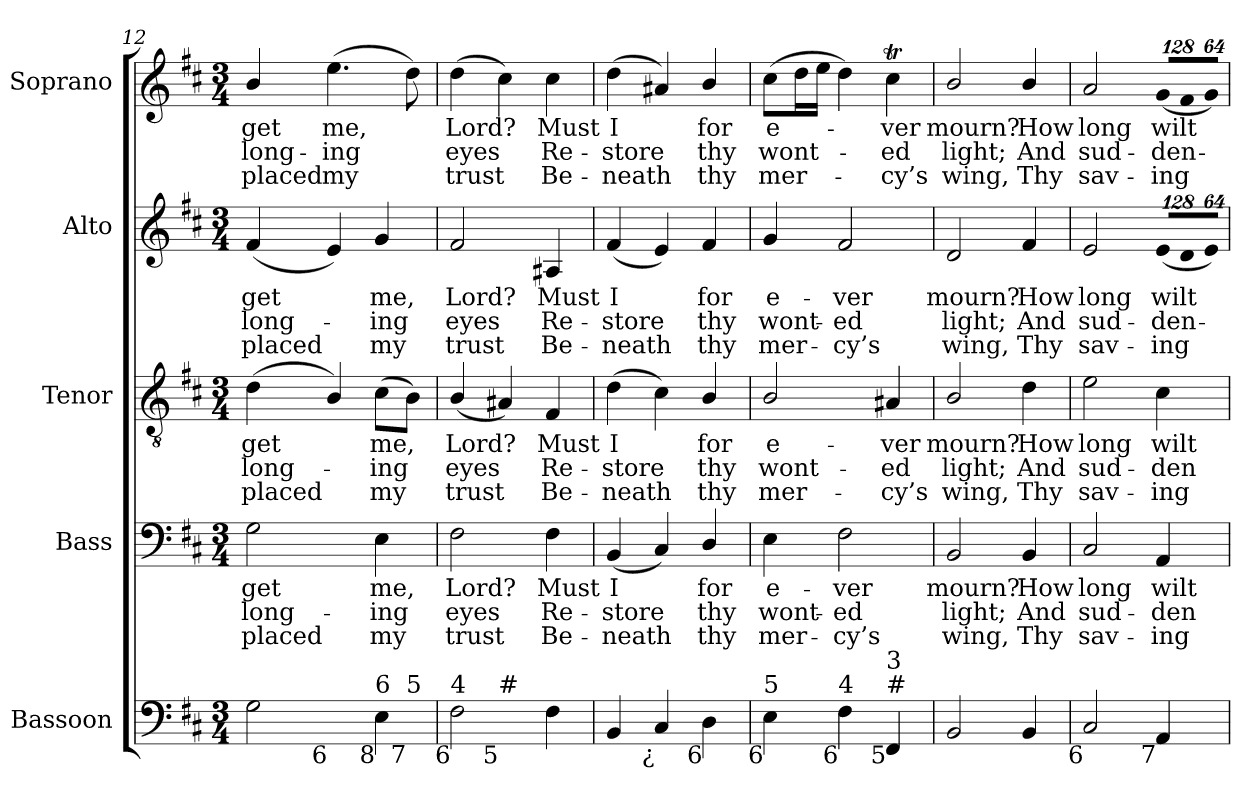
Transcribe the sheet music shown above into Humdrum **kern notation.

**kern	**kern	**text	**text	**text	**kern	**text	**text	**text	**kern	**text	**text	**text	**kern	**text	**text	**text
*part5	*part4	*part4	*part4	*part4	*part3	*part3	*part3	*part3	*part2	*part2	*part2	*part2	*part1	*part1	*part1	*part1
*staff5	*staff4	*staff4	*staff4	*staff4	*staff3	*staff3	*staff3	*staff3	*staff2	*staff2	*staff2	*staff2	*staff1	*staff1	*staff1	*staff1
*I"Bassoon	*I"Bass	*	*	*	*I"Tenor	*	*	*	*I"Alto	*	*	*	*I"Soprano	*	*	*
*I'Bsn.	*I'B.	*	*	*	*I'T.	*	*	*	*I'A.	*	*	*	*I'S.	*	*	*
*clefF4	*clefF4	*	*	*	*clefGv2	*	*	*	*clefG2	*	*	*	*clefG2	*	*	*
*	*	*	*	*	*ITrd7c12	*	*	*	*	*	*	*	*	*	*	*
*k[f#c#]	*k[f#c#]	*	*	*	*k[f#c#]	*	*	*	*k[f#c#]	*	*	*	*k[f#c#]	*	*	*
*b:	*b:	*	*	*	*b:	*	*	*	*b:	*	*	*	*b:	*	*	*
*M3/4	*M3/4	*	*	*	*M3/4	*	*	*	*M3/4	*	*	*	*M3/4	*	*	*
=12	=12	=12	=12	=12	=12	=12	=12	=12	=12	=12	=12	=12	=12	=12	=12	=12
!	!	!LO:LY:b:color=#000000	!LO:LY:b:color=#000000	!LO:LY:b:color=#000000	!	!	!	!	!	!	!	!	!	!	!	!
!	!	!	!	!	!	!LO:LY:b:color=#000000	!LO:LY:b:color=#000000	!LO:LY:b:color=#000000	!	!	!	!	!	!	!	!
!	!	!	!	!	!	!	!	!	!	!LO:LY:b:color=#000000	!LO:LY:b:color=#000000	!LO:LY:b:color=#000000	!	!	!	!
!LO:TX:b:rj:t=7	!	!	!	!	!	!	!	!	!	!	!	!	!	!	!	!
!	!	!	!	!	!	!	!	!	!	!	!	!	!	!LO:LY:b:color=#000000	!LO:LY:b:color=#000000	!LO:LY:b:color=#000000
*^	*	*	*	*	*	*	*	*	*	*	*	*	*	*	*	*
*	*^	*	*	*	*	*	*	*	*	*	*	*	*	*	*	*	*
2Gi\	4ryy	2ryy	2Gi\	-get	long-	placed	(4Di\	-get	long-	placed	(4f#i/	-get	long-	placed	4bi/	-get	long-	placed
!	!LO:TX:b:rj:t=6	!	!	!	!	!	!	!	!	!	!	!	!	!	!	!	!	!
!	!	!	!	!	!	!	!	!	!	!	!	!	!	!	!	!LO:LY:b:color=#000000	!LO:LY:b:color=#000000	!LO:LY:b:color=#000000
.	2ryy	.	.	.	.	.	4BBi/)	.	.	.	4ei/)	.	.	.	(4.eei\	me,	-ing	my
!	!	!	!	!LO:LY:b:color=#000000	!LO:LY:b:color=#000000	!LO:LY:b:color=#000000	!	!	!	!	!	!	!	!	!	!	!	!
!	!	!	!	!	!	!	!	!LO:LY:b:color=#000000	!LO:LY:b:color=#000000	!LO:LY:b:color=#000000	!	!	!	!	!	!	!	!
!LO:TX:b:rj:t=8	!	!	!	!	!	!	!	!	!	!	!	!	!	!	!	!	!	!
!LO:TX:t=6	!	!	!	!	!	!	!	!	!	!	!	!	!	!	!	!	!	!
!	!	!	!	!	!	!	!	!	!	!	!	!LO:LY:b:color=#000000	!LO:LY:b:color=#000000	!LO:LY:b:color=#000000	!	!	!	!
4Ei\	.	8ryy	4Ei\	me,	-ing	my	(8C#i\L	me,	-ing	my	4gi/	me,	-ing	my	.	.	.	.
!	!	!LO:TX:b:rj:t=7	!	!	!	!	!	!	!	!	!	!	!	!	!	!	!	!
!	!	!LO:TX:t=5	!	!	!	!	!	!	!	!	!	!	!	!	!	!	!	!
.	.	8ryy	.	.	.	.	8BBi\J)	.	.	.	.	.	.	.	8ddi\)	.	.	.
*v	*v	*v	*	*	*	*	*	*	*	*	*	*	*	*	*	*	*	*
=13	=13	=13	=13	=13	=13	=13	=13	=13	=13	=13	=13	=13	=13	=13	=13	=13
*^	*	*	*	*	*	*	*	*	*	*	*	*	*	*	*	*
*	*^	*	*	*	*	*	*	*	*	*	*	*	*	*	*	*	*
!	!	!	!	!LO:LY:b:color=#000000	!LO:LY:b:color=#000000	!LO:LY:b:color=#000000	!	!	!	!	!	!	!	!	!	!	!	!
*v	*v	*v	*	*	*	*	*	*	*	*	*	*	*	*	*	*	*	*
*^	*	*	*	*	*	*	*	*	*	*	*	*	*	*	*	*
*	*^	*	*	*	*	*	*	*	*	*	*	*	*	*	*	*	*
!	!	!	!	!	!	!	!	!LO:LY:b:color=#000000	!LO:LY:b:color=#000000	!LO:LY:b:color=#000000	!	!	!	!	!	!	!	!
*v	*v	*v	*	*	*	*	*	*	*	*	*	*	*	*	*	*	*	*
*^	*	*	*	*	*	*	*	*	*	*	*	*	*	*	*	*
*	*^	*	*	*	*	*	*	*	*	*	*	*	*	*	*	*	*
!	!	!	!	!	!	!	!	!	!	!	!	!LO:LY:b:color=#000000	!LO:LY:b:color=#000000	!LO:LY:b:color=#000000	!	!	!	!
*v	*v	*v	*	*	*	*	*	*	*	*	*	*	*	*	*	*	*	*
*^	*	*	*	*	*	*	*	*	*	*	*	*	*	*	*	*
*	*^	*	*	*	*	*	*	*	*	*	*	*	*	*	*	*	*
!LO:TX:b:rj:t=6	!	!	!	!	!	!	!	!	!	!	!	!	!	!	!	!	!	!
!LO:TX:t=4	!	!	!	!	!	!	!	!	!	!	!	!	!	!	!	!	!	!
!	!	!	!	!	!	!	!	!	!	!	!	!	!	!	!	!LO:LY:b:color=#000000	!LO:LY:b:color=#000000	!LO:LY:b:color=#000000
*	*v	*v	*	*	*	*	*	*	*	*	*	*	*	*	*	*	*	*
2F#i\	4ryy	2F#i\	Lord?	eyes	trust	(4BBi/	Lord?	eyes	trust	2f#i/	Lord?	eyes	trust	(4ddi\	Lord?	eyes	trust
!	!LO:TX:b:rj:t=5	!	!	!	!	!	!	!	!	!	!	!	!	!	!	!	!
!	!LO:TX:t=#	!	!	!	!	!	!	!	!	!	!	!	!	!	!	!	!
.	2ryy	.	.	.	.	4AA#Xi/)	.	.	.	.	.	.	.	4cc#i\)	.	.	.
!	!	!	!LO:LY:b:color=#000000	!LO:LY:b:color=#000000	!LO:LY:b:color=#000000	!	!	!	!	!	!	!	!	!	!	!	!
!	!	!	!	!	!	!	!LO:LY:b:color=#000000	!LO:LY:b:color=#000000	!LO:LY:b:color=#000000	!	!	!	!	!	!	!	!
!	!	!	!	!	!	!	!	!	!	!	!LO:LY:b:color=#000000	!LO:LY:b:color=#000000	!LO:LY:b:color=#000000	!	!	!	!
!	!	!	!	!	!	!	!	!	!	!	!	!	!	!	!LO:LY:b:color=#000000	!LO:LY:b:color=#000000	!LO:LY:b:color=#000000
4F#i\	.	4F#i\	Must	Re-	Be-	4FF#i/	Must	Re-	Be-	4A#Xi/	Must	Re-	Be-	4cc#i\	Must	Re-	Be-
*v	*v	*	*	*	*	*	*	*	*	*	*	*	*	*	*	*	*
=14	=14	=14	=14	=14	=14	=14	=14	=14	=14	=14	=14	=14	=14	=14	=14	=14
*^	*	*	*	*	*	*	*	*	*	*	*	*	*	*	*	*
!	!	!	!LO:LY:b:color=#000000	!LO:LY:b:color=#000000	!LO:LY:b:color=#000000	!	!	!	!	!	!	!	!	!	!	!	!
*v	*v	*	*	*	*	*	*	*	*	*	*	*	*	*	*	*	*
*^	*	*	*	*	*	*	*	*	*	*	*	*	*	*	*	*
!	!	!	!	!	!	!	!LO:LY:b:color=#000000	!LO:LY:b:color=#000000	!LO:LY:b:color=#000000	!	!	!	!	!	!	!	!
*v	*v	*	*	*	*	*	*	*	*	*	*	*	*	*	*	*	*
*^	*	*	*	*	*	*	*	*	*	*	*	*	*	*	*	*
!	!	!	!	!	!	!	!	!	!	!	!LO:LY:b:color=#000000	!LO:LY:b:color=#000000	!LO:LY:b:color=#000000	!	!	!	!
*v	*v	*	*	*	*	*	*	*	*	*	*	*	*	*	*	*	*
*^	*	*	*	*	*	*	*	*	*	*	*	*	*	*	*	*
!	!	!	!	!	!	!	!	!	!	!	!	!	!	!	!LO:LY:b:color=#000000	!LO:LY:b:color=#000000	!LO:LY:b:color=#000000
*v	*v	*	*	*	*	*	*	*	*	*	*	*	*	*	*	*	*
4BBi/	(4BBi/	I	-store	-neath	(4Di\	I	-store	-neath	(4f#i/	I	-store	-neath	(4ddi\	I	-store	-neath
!LO:TX:b:rj:t=¿	!	!	!	!	!	!	!	!	!	!	!	!	!	!	!	!
4C#i/	4C#i/)	.	.	.	4C#i\)	.	.	.	4ei/)	.	.	.	4a#Xi/)	.	.	.
!	!	!LO:LY:b:color=#000000	!LO:LY:b:color=#000000	!LO:LY:b:color=#000000	!	!	!	!	!	!	!	!	!	!	!	!
!	!	!	!	!	!	!LO:LY:b:color=#000000	!LO:LY:b:color=#000000	!LO:LY:b:color=#000000	!	!	!	!	!	!	!	!
!	!	!	!	!	!	!	!	!	!	!LO:LY:b:color=#000000	!LO:LY:b:color=#000000	!LO:LY:b:color=#000000	!	!	!	!
!LO:TX:b:rj:t=6	!	!	!	!	!	!	!	!	!	!	!	!	!	!	!	!
!	!	!	!	!	!	!	!	!	!	!	!	!	!	!LO:LY:b:color=#000000	!LO:LY:b:color=#000000	!LO:LY:b:color=#000000
4Di\	4Di/	for	thy	thy	4BBi/	for	thy	thy	4f#i/	for	thy	thy	4bi/	for	thy	thy
=15	=15	=15	=15	=15	=15	=15	=15	=15	=15	=15	=15	=15	=15	=15	=15	=15
!	!	!LO:LY:b:color=#000000	!LO:LY:b:color=#000000	!LO:LY:b:color=#000000	!	!	!	!	!	!	!	!	!	!	!	!
!	!	!	!	!	!	!LO:LY:b:color=#000000	!LO:LY:b:color=#000000	!LO:LY:b:color=#000000	!	!	!	!	!	!	!	!
!	!	!	!	!	!	!	!	!	!	!LO:LY:b:color=#000000	!LO:LY:b:color=#000000	!LO:LY:b:color=#000000	!	!	!	!
!LO:TX:b:rj:t=6	!	!	!	!	!	!	!	!	!	!	!	!	!	!	!	!
!LO:TX:t=5	!	!	!	!	!	!	!	!	!	!	!	!	!	!	!	!
!	!	!	!	!	!	!	!	!	!	!	!	!	!	!LO:LY:b:color=#000000	!LO:LY:b:color=#000000	!LO:LY:b:color=#000000
4Ei\	4Ei\	e-	wont-	mer-	2BBi/	e-	wont-	mer-	4gi/	e-	wont-	mer-	(8cc#i\L	e-	wont-	mer-
.	.	.	.	.	.	.	.	.	.	.	.	.	16ddi\L	.	.	.
.	.	.	.	.	.	.	.	.	.	.	.	.	16eei\JJ	.	.	.
!	!	!LO:LY:b:color=#000000	!LO:LY:b:color=#000000	!LO:LY:b:color=#000000	!	!	!	!	!	!	!	!	!	!	!	!
!LO:TX:b:rj:t=6	!	!	!	!	!	!	!	!	!	!	!	!	!	!	!	!
!LO:TX:t=4	!	!	!	!	!	!	!	!	!	!	!	!	!	!	!	!
!	!	!	!	!	!	!	!	!	!	!LO:LY:b:color=#000000	!LO:LY:b:color=#000000	!LO:LY:b:color=#000000	!	!	!	!
4F#i\	2F#i\	-ver	-ed	-cy’s	.	.	.	.	2f#i/	-ver	-ed	-cy’s	4ddi\)	.	.	.
!	!	!	!	!	!	!LO:LY:b:color=#000000	!LO:LY:b:color=#000000	!LO:LY:b:color=#000000	!	!	!	!	!	!	!	!
!LO:TX:b:rj:t=5	!	!	!	!	!	!	!	!	!	!	!	!	!	!	!	!
!LO:TX:t=#	!	!	!	!	!	!	!	!	!	!	!	!	!	!	!	!
!LO:TX:t=3	!	!	!	!	!	!	!	!	!	!	!	!	!	!	!	!
!	!	!	!	!	!	!	!	!	!	!	!	!	!	!LO:LY:b:color=#000000	!LO:LY:b:color=#000000	!LO:LY:b:color=#000000
4FF#i/	.	.	.	.	4AA#Xi/	-ver	-ed	-cy’s	.	.	.	.	4cc#ti\	-ver	-ed	-cy’s
=16	=16	=16	=16	=16	=16	=16	=16	=16	=16	=16	=16	=16	=16	=16	=16	=16
!	!	!LO:LY:b:color=#000000	!LO:LY:b:color=#000000	!LO:LY:b:color=#000000	!	!	!	!	!	!	!	!	!	!	!	!
!	!	!	!	!	!	!LO:LY:b:color=#000000	!LO:LY:b:color=#000000	!LO:LY:b:color=#000000	!	!	!	!	!	!	!	!
!	!	!	!	!	!	!	!	!	!	!LO:LY:b:color=#000000	!LO:LY:b:color=#000000	!LO:LY:b:color=#000000	!	!	!	!
!	!	!	!	!	!	!	!	!	!	!	!	!	!	!LO:LY:b:color=#000000	!LO:LY:b:color=#000000	!LO:LY:b:color=#000000
2BBi/	2BBi/	mourn?	light;	wing,	2BBi/	mourn?	light;	wing,	2di/	mourn?	light;	wing,	2bi/	mourn?	light;	wing,
!	!	!LO:LY:b:color=#000000	!LO:LY:b:color=#000000	!LO:LY:b:color=#000000	!	!	!	!	!	!	!	!	!	!	!	!
!	!	!	!	!	!	!LO:LY:b:color=#000000	!LO:LY:b:color=#000000	!LO:LY:b:color=#000000	!	!	!	!	!	!	!	!
!	!	!	!	!	!	!	!	!	!	!LO:LY:b:color=#000000	!LO:LY:b:color=#000000	!LO:LY:b:color=#000000	!	!	!	!
!	!	!	!	!	!	!	!	!	!	!	!	!	!	!LO:LY:b:color=#000000	!LO:LY:b:color=#000000	!LO:LY:b:color=#000000
4BBi/	4BBi/	How	And	Thy	4Di\	How	And	Thy	4f#i/	How	And	Thy	4bi/	How	And	Thy
!!LO:PB:g=z
=17	=17	=17	=17	=17	=17	=17	=17	=17	=17	=17	=17	=17	=17	=17	=17	=17
!	!	!LO:LY:b:color=#000000	!LO:LY:b:color=#000000	!LO:LY:b:color=#000000	!	!	!	!	!	!	!	!	!	!	!	!
!	!	!	!	!	!	!LO:LY:b:color=#000000	!LO:LY:b:color=#000000	!LO:LY:b:color=#000000	!	!	!	!	!	!	!	!
!	!	!	!	!	!	!	!	!	!	!LO:LY:b:color=#000000	!LO:LY:b:color=#000000	!LO:LY:b:color=#000000	!	!	!	!
!LO:TX:b:rj:t=6	!	!	!	!	!	!	!	!	!	!	!	!	!	!	!	!
!	!	!	!	!	!	!	!	!	!	!	!	!	!	!LO:LY:b:color=#000000	!LO:LY:b:color=#000000	!LO:LY:b:color=#000000
2C#i/	2C#i/	long	sud-	sav-	2Ei\	long	sud-	sav-	2ei/	long	sud-	sav-	2ai/	long	sud-	sav-
!	!	!LO:LY:b:color=#000000	!LO:LY:b:color=#000000	!LO:LY:b:color=#000000	!	!	!	!	!	!	!	!	!	!	!	!
!	!	!	!	!	!	!LO:LY:b:color=#000000	!LO:LY:b:color=#000000	!LO:LY:b:color=#000000	!	!	!	!	!	!	!	!
*	*	*	*	*	*	*	*	*	*Xbrackettup	*	*	*	*	*	*	*
!	!	!	!	!	!	!	!	!	!LO:N:vis=8	!	!	!	!	!	!	!
!	!	!	!	!	!	!	!	!	!	!LO:LY:b:color=#000000	!LO:LY:b:color=#000000	!LO:LY:b:color=#000000	!	!	!	!
*	*	*	*	*	*	*	*	*	*	*	*	*	*Xbrackettup	*	*	*
!	!	!	!	!	!	!	!	!	!	!	!	!	!LO:N:vis=8	!	!	!
!LO:TX:b:rj:t=7	!	!	!	!	!	!	!	!	!	!	!	!	!	!	!	!
!	!	!	!	!	!	!	!	!	!	!	!	!	!	!LO:LY:b:color=#000000	!LO:LY:b:color=#000000	!LO:LY:b:color=#000000
4AAi/	4AAi/	wilt	-den-	-ing	4C#i\	wilt	-den-	-ing	(1024%85ei/L	wilt	-den-	-ing	(1024%85gi/L	wilt	-den-	-ing
!	!	!	!	!	!	!	!	!	!LO:N:vis=8	!	!	!	!LO:N:vis=8	!	!	!
.	.	.	.	.	.	.	.	.	1024%85di/	.	.	.	1024%85f#i/	.	.	.
!	!	!	!	!	!	!	!	!	!LO:N:vis=8	!	!	!	!LO:N:vis=8	!	!	!
.	.	.	.	.	.	.	.	.	512%43ei/J)	.	.	.	512%43gi/J)	.	.	.
=	=	=	=	=	=	=	=	=	=	=	=	=	=	=	=	=
*-	*-	*-	*-	*-	*-	*-	*-	*-	*-	*-	*-	*-	*-	*-	*-	*-
